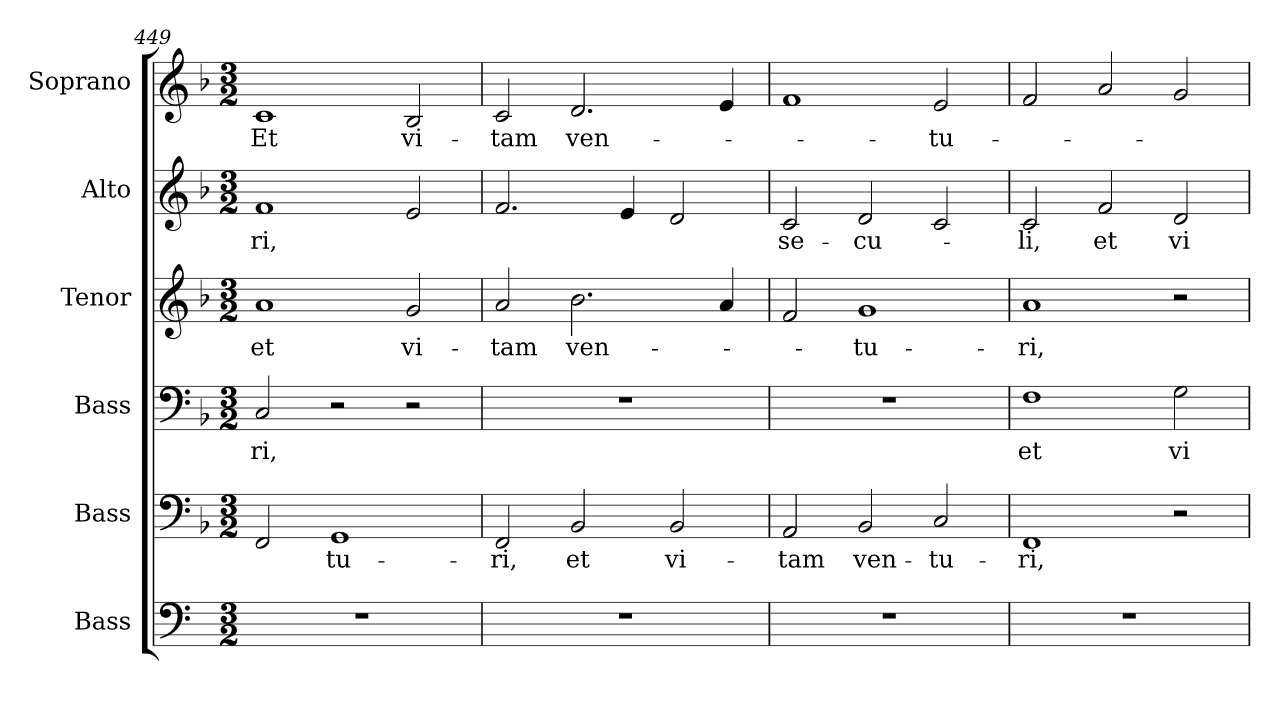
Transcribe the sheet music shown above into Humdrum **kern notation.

**kern	**kern	**text	**kern	**text	**kern	**text	**kern	**text	**kern	**text
*part6	*part5	*part5	*part4	*part4	*part3	*part3	*part2	*part2	*part1	*part1
*staff6	*staff5	*staff5	*staff4	*staff4	*staff3	*staff3	*staff2	*staff2	*staff1	*staff1
*I"Bass	*I"Bass	*	*I"Bass	*	*I"Tenor	*	*I"Alto	*	*I"Soprano	*
*I'B.	*I'B.	*	*I'B.	*	*I'T.	*	*I'A.	*	*I'S.	*
!!LO:LB:g=z
*clefF4	*clefF4	*	*clefF4	*	*clefG2	*	*clefG2	*	*clefG2	*
*	*	*	*	*	*ITrd7c12	*	*ITrd7c12	*	*	*
*k[]	*k[b-]	*	*k[b-]	*	*k[b-]	*	*k[b-]	*	*k[b-]	*
*C:	*F:	*	*F:	*	*F:	*	*F:	*	*F:	*
*M3/2	*M3/2	*	*M3/2	*	*M3/2	*	*M3/2	*	*M3/2	*
=449	=449	=449	=449	=449	=449	=449	=449	=449	=449	=449
!LO:N:vis=1	!	!	!	!	!	!	!	!	!	!
!	!	!	!	!LO:LY:b:color=#000000	!	!	!	!	!	!
!	!	!	!	!	!	!LO:LY:b:color=#000000	!	!	!	!
!	!	!	!	!	!	!	!	!LO:LY:b:color=#000000	!	!
!	!	!	!	!	!	!	!	!	!	!LO:LY:b:color=#000000
1.r	2FFi/	.	2Ci/	-ri,	1Ai	et	1Fi	-ri,	1ci	Et
!	!	!LO:LY:b:color=#000000	!	!	!	!	!	!	!	!
.	1GGi	-tu-	2r	.	.	.	.	.	.	.
!	!	!	!	!	!	!LO:LY:b:color=#000000	!	!	!	!
!	!	!	!	!	!	!	!	!	!	!LO:LY:b:color=#000000
.	.	.	2r	.	2Gi/	vi-	2Ei/	.	2B-i/	vi-
=450	=450	=450	=450	=450	=450	=450	=450	=450	=450	=450
!LO:N:vis=1	!	!	!	!	!	!	!	!	!	!
!	!	!LO:LY:b:color=#000000	!LO:N:vis=1	!	!	!	!	!	!	!
!	!	!	!	!	!	!LO:LY:b:color=#000000	!	!	!	!
!	!	!	!	!	!	!	!	!	!	!LO:LY:b:color=#000000
1.r	2FFi/	-ri,	1.r	.	2Ai/	-tam	2.Fi/	.	2ci/	-tam
!	!	!LO:LY:b:color=#000000	!	!	!	!	!	!	!	!
!	!	!	!	!	!	!LO:LY:b:color=#000000	!	!	!	!
!	!	!	!	!	!	!	!	!	!	!LO:LY:b:color=#000000
.	2BB-i/	et	.	.	2.B-i\	ven-	.	.	2.di/	ven-
.	.	.	.	.	.	.	4Ei/	.	.	.
!	!	!LO:LY:b:color=#000000	!	!	!	!	!	!	!	!
.	2BB-i/	vi-	.	.	.	.	2Di/	.	.	.
.	.	.	.	.	4Ai/	.	.	.	4ei/	.
=451	=451	=451	=451	=451	=451	=451	=451	=451	=451	=451
!LO:N:vis=1	!	!	!	!	!	!	!	!	!	!
!	!	!LO:LY:b:color=#000000	!LO:N:vis=1	!	!	!	!	!	!	!
!	!	!	!	!	!	!	!	!LO:LY:b:color=#000000	!	!
1.r	2AAi/	-tam	1.r	.	2Fi/	.	2Ci/	se-	1fi	.
!	!	!LO:LY:b:color=#000000	!	!	!	!	!	!	!	!
!	!	!	!	!	!	!LO:LY:b:color=#000000	!	!	!	!
!	!	!	!	!	!	!	!	!LO:LY:b:color=#000000	!	!
.	2BB-i/	ven-	.	.	1Gi	-tu-	2Di/	-cu-	.	.
!	!	!LO:LY:b:color=#000000	!	!	!	!	!	!	!	!
!	!	!	!	!	!	!	!	!	!	!LO:LY:b:color=#000000
.	2Ci/	-tu-	.	.	.	.	2Ci/	.	2ei/	-tu-
=452	=452	=452	=452	=452	=452	=452	=452	=452	=452	=452
!LO:N:vis=1	!	!	!	!	!	!	!	!	!	!
!	!	!LO:LY:b:color=#000000	!	!	!	!	!	!	!	!
!	!	!	!	!LO:LY:b:color=#000000	!	!	!	!	!	!
!	!	!	!	!	!	!LO:LY:b:color=#000000	!	!	!	!
!	!	!	!	!	!	!	!	!LO:LY:b:color=#000000	!	!
1.r	1FFi	-ri,	1Fi	et	1Ai	-ri,	2Ci/	-li,	2fi/	.
!	!	!	!	!	!	!	!	!LO:LY:b:color=#000000	!	!
.	.	.	.	.	.	.	2Fi/	et	2ai/	.
!	!	!	!	!LO:LY:b:color=#000000	!	!	!	!	!	!
!	!	!	!	!	!	!	!	!LO:LY:b:color=#000000	!	!
.	2r	.	2Gi\	vi-	2r	.	2Di/	vi-	2gi/	.
=	=	=	=	=	=	=	=	=	=	=
*-	*-	*-	*-	*-	*-	*-	*-	*-	*-	*-
